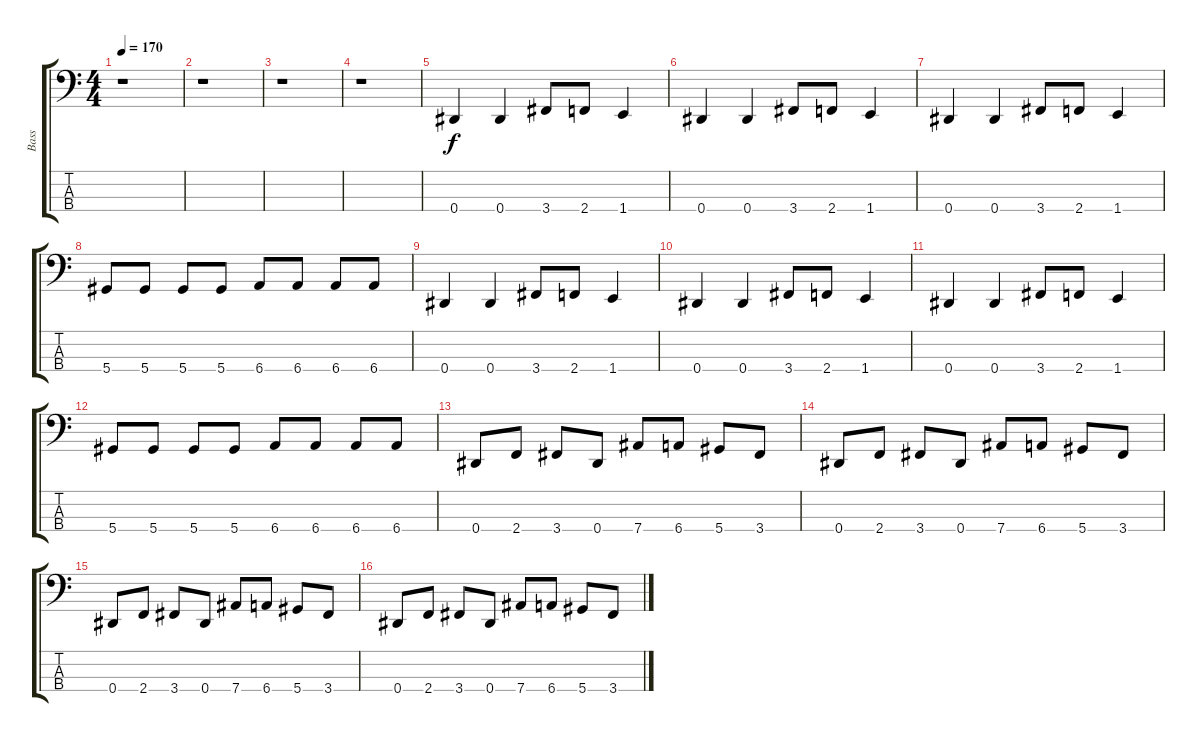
\track ("Bass" "Bass") {instrument electricbassfinger}
\staff {score tabs}
\tuning (Gb2 Db2 Ab1 Eb1) {hide}
\ts (4 4)
\tempo 170
\clef f4
\ks c
r.1{dy f instrument electricbassfinger} |
r.1 |
r.1 |
r.1 |
0.4.4 0.4.4 3.4.8 2.4.8 1.4.4 |
0.4.4 0.4.4 3.4.8 2.4.8 1.4.4 |
0.4.4 0.4.4 3.4.8 2.4.8 1.4.4 |
5.4.8 5.4.8 5.4.8 5.4.8 6.4.8 6.4.8 6.4.8 6.4.8 |
0.4.4 0.4.4 3.4.8 2.4.8 1.4.4 |
0.4.4 0.4.4 3.4.8 2.4.8 1.4.4 |
0.4.4 0.4.4 3.4.8 2.4.8 1.4.4 |
5.4.8 5.4.8 5.4.8 5.4.8 6.4.8 6.4.8 6.4.8 6.4.8 |
0.4.8 2.4.8 3.4.8 0.4.8 7.4.8 6.4.8 5.4.8 3.4.8 |
0.4.8 2.4.8 3.4.8 0.4.8 7.4.8 6.4.8 5.4.8 3.4.8 |
0.4.8 2.4.8 3.4.8 0.4.8 7.4.8 6.4.8 5.4.8 3.4.8 |
0.4.8 2.4.8 3.4.8 0.4.8 7.4.8 6.4.8 5.4.8 3.4.8
